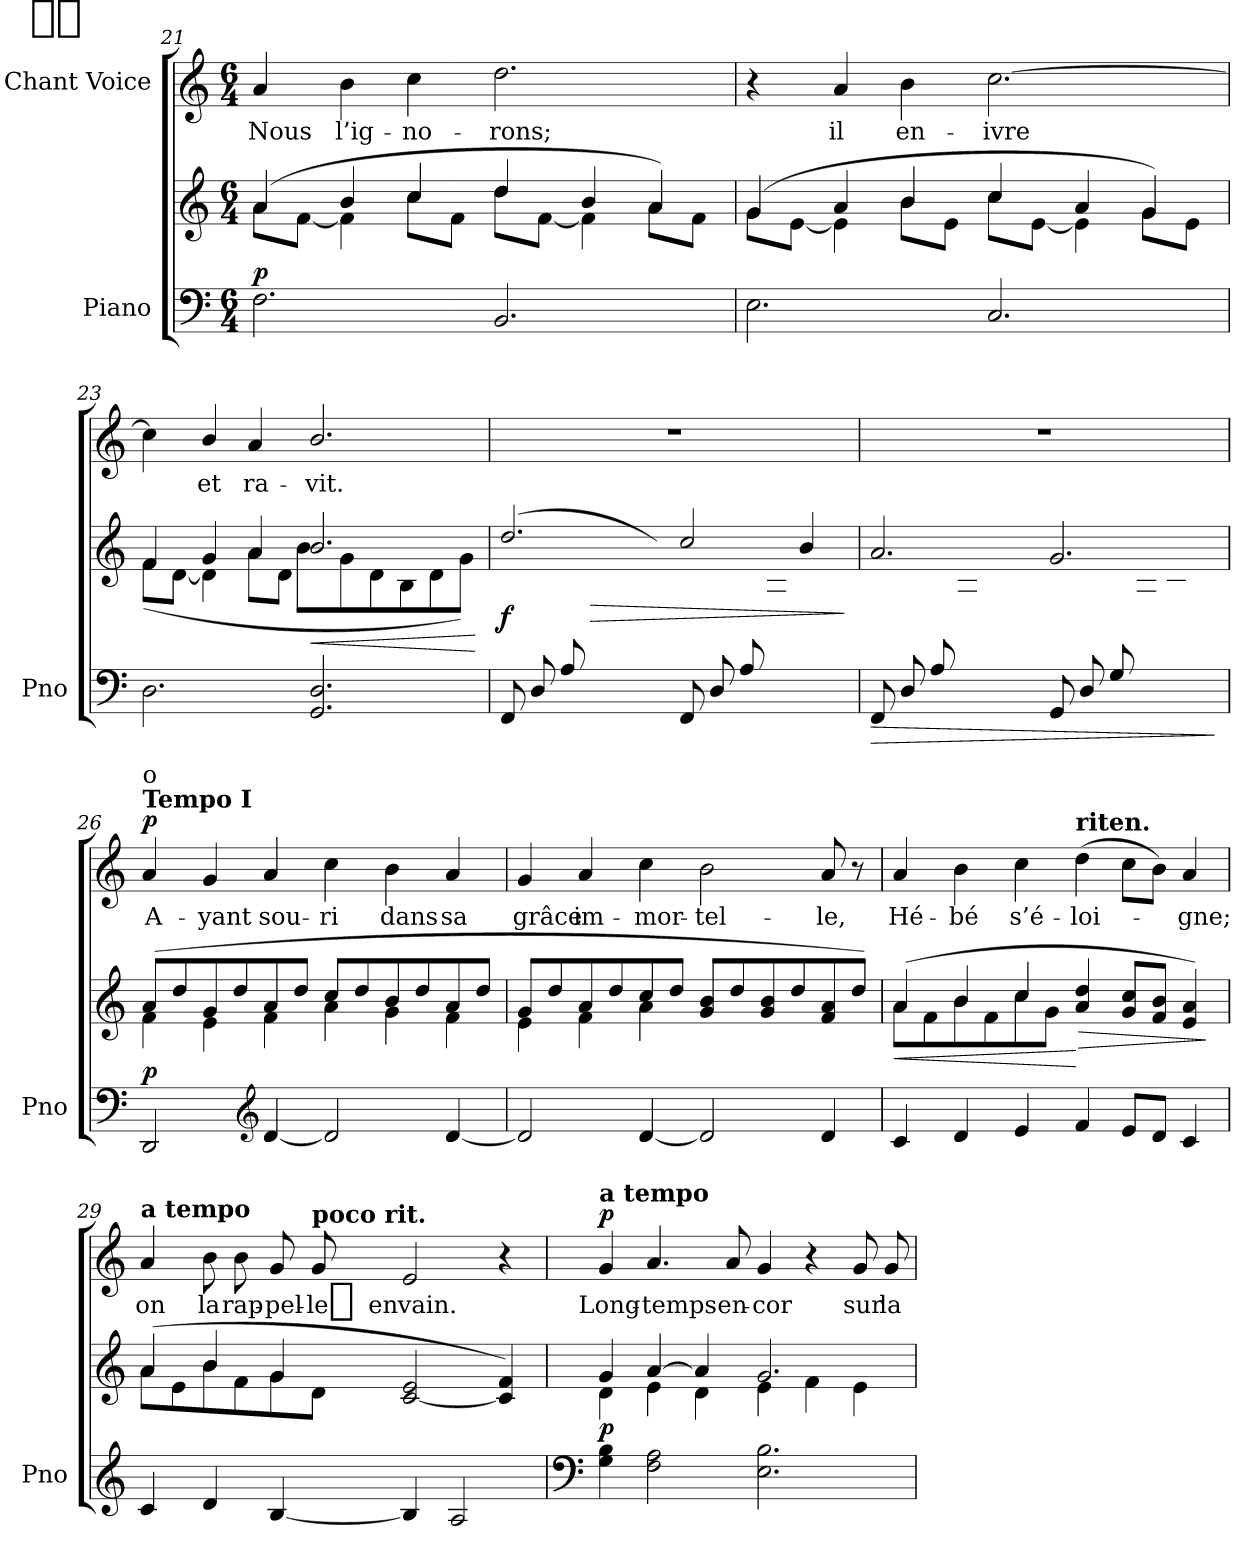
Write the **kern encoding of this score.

**kern	**kern	**dynam	**kern	**text	**dynam
*part2	*part2	*part2	*part1	*part1	*part1
*staff3	*staff2	*staff2/3	*staff1	*staff1	*staff1
*I"Piano	*	*	*I"Chant Voice	*	*
*I'Pno	*	*	*	*	*
*clefF4	*clefG2	*	*clefG2	*	*
*k[]	*k[]	*	*k[]	*	*
*M6/4	*M6/4	*	*M6/4	*	*
=21	=21	=21	=21	=21	=21
*	*^	*	*	*	*
!	!	!	!LO:DY:a=2	!	!	!
2.F\	(4a/	8a\L	p	4a/	Nous	.
.	.	[8f\J	.	.	.	.
.	4b/	4f\]	.	4b\	l’ig-	.
.	4cc/	8cc\L	.	4cc\	-no-	.
.	.	8f\J	.	.	.	.
2.BB/	4dd/	8dd\L	.	2.dd\	-rons;	.
.	.	[8f\J	.	.	.	.
.	4b/	4f\]	.	.	.	.
.	4a/)	8a\L	.	.	.	.
.	.	8f\J	.	.	.	.
=22	=22	=22	=22	=22	=22	=22
2.E\	(4g/	8g\L	.	4r	.	.
.	.	[8e\J	.	.	.	.
.	4a/	4e\]	.	4a/	il	.
.	4b/	8b\L	.	4b\	en-	.
.	.	8e\J	.	.	.	.
2.C/	4cc/	8cc\L	.	[2.cc\	-ivre	.
.	.	[8e\J	.	.	.	.
.	4a/	4e\]	.	.	.	.
.	4g/)	8g\L	.	.	.	.
.	.	8e\J	.	.	.	.
=23	=23	=23	=23	=23	=23	=23
2.D\	4f/	(>8f\L	.	4cc\]	.	.
.	.	[8d\J	.	.	.	.
.	4g/	4d\]	.	4b/	et	.
.	4a/	8a\L	.	4a/	ra-	.
.	.	8d\J	.	.	.	.
!	!	!	!LO:HP:b	!	!	!
2.GG/ 2.D/	2.b/	8b\L	<	2.b/	-vit.	.
.	.	8g\	.	.	.	.
.	.	8d\	.	.	.	.
.	.	8B\	.	.	.	.
.	.	8d\	.	.	.	.
.	.	8g\J)	.	.	.	.
*	*v	*v	*	*	*	*
.	.	[	.	.	.
=24	=24	=24	=24	=24	=24
*	*^	*	*	*	*
!	!	!	!LO:DY:b	!	!	!
(<8FF/L	(2.dd/	4.ryy	f	1.r	.	.
8D/	.	.	.	.	.	.
8A/	.	.	.	.	.	.
!	!	!	!LO:HP:b	!	!	!
4.ryy	.	8d\	>	.	.	.
.	.	8f\	.	.	.	.
.	.	8a\J)	.	.	.	.
(<8FF/L	2cc/	4.ryy	.	.	.	.
8D/	.	.	.	.	.	.
8A/	.	.	.	.	.	.
4.ryy	.	8A\	.	.	.	.
.	4b/	8d\	.	.	.	.
.	.	8f\J)	.	.	.	.
*	*v	*v	*	*	*	*
.	.	]	.	.	.
=25	=25	=25	=25	=25	=25
!	!	!LO:HP:b=2	!	!	!
*	*^	*	*	*	*
(<8FF/L	2.a/	4.ryy	>	1.r	.	.
8D/	.	.	.	.	.	.
8A/	.	.	.	.	.	.
4.ryy	.	8A\	.	.	.	.
.	.	8d\	.	.	.	.
.	.	8f\J)	.	.	.	.
(<8GG/L	2.g/)	4.ryy	.	.	.	.
8D/	.	.	.	.	.	.
8G/	.	.	.	.	.	.
4.ryy	.	8G\	.	.	.	.
.	.	8B\	.	.	.	.
.	.	8d\J)	.	.	.	.
*	*v	*v	*	*	*	*
.	.	]	.	.	.
=26	=26	=26	=26	=26	=26
*	*^	*	*	*	*
!	!	!	!	!LO:TX:a:B:t=Tempo I	!	!
!	!	!	!	!LO:TX:a:t=o	!	!
!	!	!	!LO:DY:a=2	!	!	!LO:DY:a
2DD/	(<8a/L	4f\	p	4a/	A-	p
.	8dd/	.	.	.	.	.
.	8g/	4e\	.	4g/	-yant	.
.	8dd/	.	.	.	.	.
*clefG2	*	*	*	*	*	*
[4d/	8a/	4f\	.	4a/	sou-	.
.	8dd/J	.	.	.	.	.
2d/]	8cc/L	4a\	.	4cc\	-ri	.
.	8dd/	.	.	.	.	.
.	8b/	4g\	.	4b\	dans	.
.	8dd/	.	.	.	.	.
[4d/	8a/	4f\	.	4a/	sa	.
.	8dd/J	.	.	.	.	.
=27	=27	=27	=27	=27	=27	=27
2d/]	8g/L	4e\	.	4g/	grâce	.
.	8dd/	.	.	.	.	.
.	8a/	4f\	.	4a/	im-	.
.	8dd/	.	.	.	.	.
[4d/	8cc/	4a\	.	4cc\	-mor-	.
.	8dd/J	.	.	.	.	.
2d/]	8g/ 8b/L	2.ryy	.	2b\	-tel-	.
.	8dd/	.	.	.	.	.
.	8g/ 8b/	.	.	.	.	.
.	8dd/	.	.	.	.	.
4d/	8f/ 8a/	.	.	8a/	-le,	.
.	8dd/J)	.	.	8r	.	.
=28	=28	=28	=28	=28	=28	=28
!	!	!	!LO:HP:b	!	!	!
4c/	(4a/	8a\L	<	4a/	Hé-	.
.	.	8f\	.	.	.	.
4d/	4b/	8b\	.	4b\	-bé	.
.	.	8f\	.	.	.	.
4e/	4cc/	8cc\	.	4cc\	s’é-	.
.	.	8g\J	.	.	.	.
!	!	!	!	!LO:TX:a:B:t=riten.	!	!
!	!	!	!LO:HP:n=1:b	!	!	!
4f/	2ryy	4a/ 4dd/	[ >	(4dd\	-loi-	.
8e/L	.	8g/ 8cc/L	.	8cc\L	.	.
8d/J	.	8f/ 8b/J	.	8b\J)	.	.
4c/	4e/ 4a/)	4ryy	.	4a/	-gne;	.
*	*v	*v	*	*	*	*
.	.	]	.	.	.
=29	=29	=29	=29	=29	=29
*	*^	*	*	*	*
!	!	!	!	!LO:TX:a:B:t=a tempo	!	!
4c/	(4a/	8a\L	.	4a/	on	.
.	.	8e\	.	.	.	.
4d/	4b/	8b\	.	8b\	la	.
.	.	8f\	.	8b\	rap-	.
[4B/	4g/	8g\	.	8g/	-pel-	.
!	!	!	!	!LO:TX:a:B:t=poco rit.	!	!
.	.	8d\J	.	8g/	le _ en	.
4B/]	[<2c/ 2e/	2.ryy	.	2e/	vain.	.
2A/	.	.	.	.	.	.
.	4c/] 4f/)	.	.	4r	.	.
=30	=30	=30	=30	=30	=30	=30
*clefF4	*	*	*	*	*	*
!	!	!	!	!LO:TX:a:B:t=a tempo	!	!
!	!	!	!LO:DY:a=2	!	!	!LO:DY:a
4G\ 4B\	4g/	4d\	p	4g/	Long-	p
2F\ 2A\	[4a/	4e\	.	4.a/	-temps	.
.	4a/]	4d\	.	.	.	.
.	.	.	.	8a/	en-	.
2.E\ 2.B\	2.g/	4e\	.	4g/	-cor	.
.	.	4f\	.	4r	.	.
.	.	4e\	.	8g/	sur	.
.	.	.	.	8g/	la	.
*	*v	*v	*	*	*	*
=	=	=	=	=	=
*-	*-	*-	*-	*-	*-
